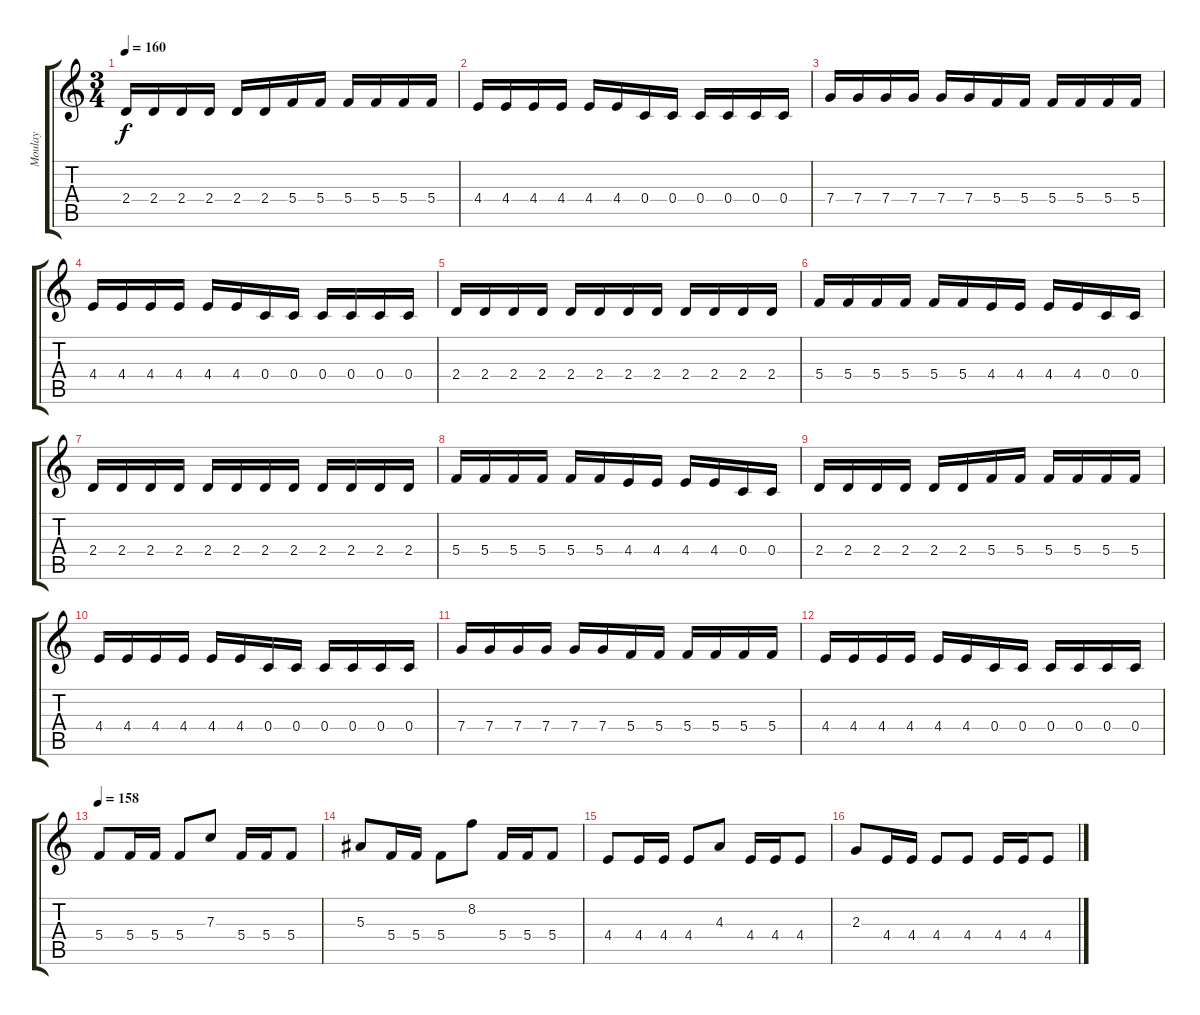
\track ("Moulay" "Moulay") {instrument distortionguitar}
\staff {score tabs}
\tuning (D4 A3 F3 C3 G2 D2) {hide}
\ts (3 4)
\tempo 160
\clef g2
\ks c
2.4.16{dy f} 2.4.16 2.4.16 2.4.16 2.4.16 2.4.16 5.4.16 5.4.16 5.4.16 5.4.16 5.4.16 5.4.16 |
4.4.16 4.4.16 4.4.16 4.4.16 4.4.16 4.4.16 0.4.16 0.4.16 0.4.16 0.4.16 0.4.16 0.4.16 |
7.4.16 7.4.16 7.4.16 7.4.16 7.4.16 7.4.16 5.4.16 5.4.16 5.4.16 5.4.16 5.4.16 5.4.16 |
4.4.16 4.4.16 4.4.16 4.4.16 4.4.16 4.4.16 0.4.16 0.4.16 0.4.16 0.4.16 0.4.16 0.4.16 |
2.4.16 2.4.16 2.4.16 2.4.16 2.4.16 2.4.16 2.4.16 2.4.16 2.4.16 2.4.16 2.4.16 2.4.16 |
5.4.16 5.4.16 5.4.16 5.4.16 5.4.16 5.4.16 4.4.16 4.4.16 4.4.16 4.4.16 0.4.16 0.4.16 |
2.4.16 2.4.16 2.4.16 2.4.16 2.4.16 2.4.16 2.4.16 2.4.16 2.4.16 2.4.16 2.4.16 2.4.16 |
5.4.16 5.4.16 5.4.16 5.4.16 5.4.16 5.4.16 4.4.16 4.4.16 4.4.16 4.4.16 0.4.16 0.4.16 |
2.4.16 2.4.16 2.4.16 2.4.16 2.4.16 2.4.16 5.4.16 5.4.16 5.4.16 5.4.16 5.4.16 5.4.16 |
4.4.16 4.4.16 4.4.16 4.4.16 4.4.16 4.4.16 0.4.16 0.4.16 0.4.16 0.4.16 0.4.16 0.4.16 |
7.4.16 7.4.16 7.4.16 7.4.16 7.4.16 7.4.16 5.4.16 5.4.16 5.4.16 5.4.16 5.4.16 5.4.16 |
4.4.16 4.4.16 4.4.16 4.4.16 4.4.16 4.4.16 0.4.16 0.4.16 0.4.16 0.4.16 0.4.16 0.4.16 |
\tempo 158
5.4.8 5.4.16 5.4.16 5.4.8 7.3.8 5.4.16 5.4.16 5.4.8 |
5.3.8 5.4.16 5.4.16 5.4.8 8.2.8 5.4.16 5.4.16 5.4.8 |
4.4.8 4.4.16 4.4.16 4.4.8 4.3.8 4.4.16 4.4.16 4.4.8 |
2.3.8 4.4.16 4.4.16 4.4.8 4.4.8 4.4.16 4.4.16 4.4.8
